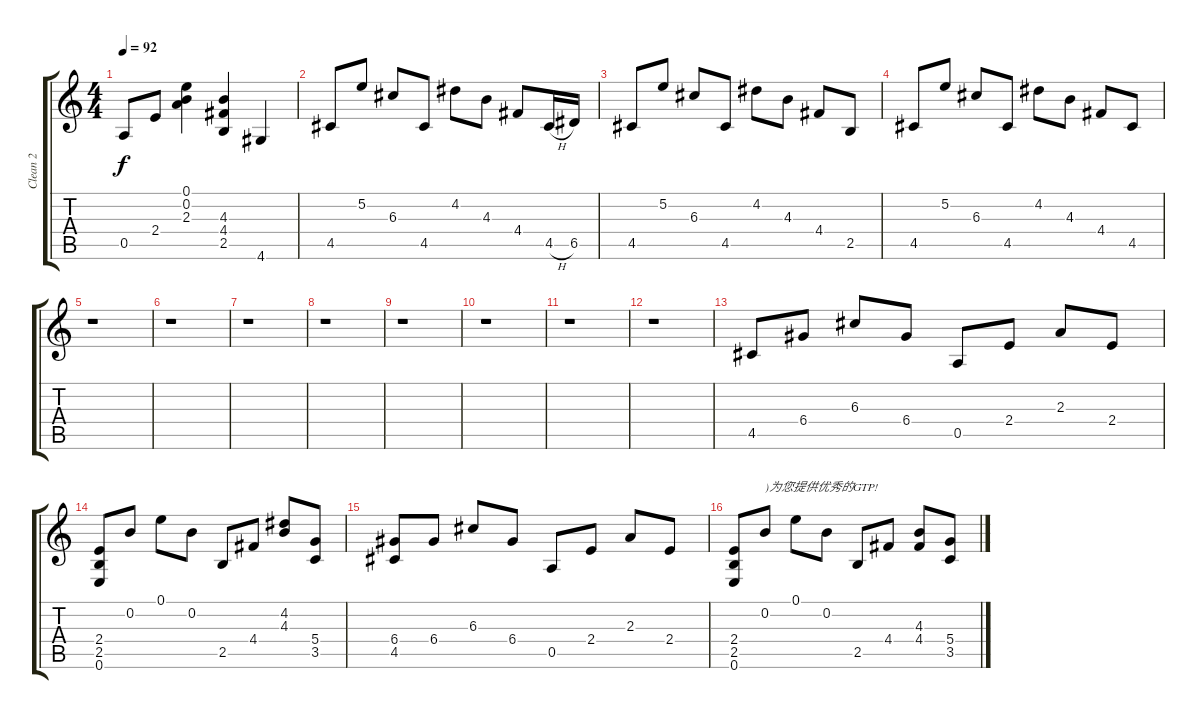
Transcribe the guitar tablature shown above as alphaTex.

\track ("Clean 2" "Clean 2") {instrument acousticguitarsteel}
\staff {score tabs}
\tuning (E4 B3 G3 D3 A2 E2) {hide}
\ts (4 4)
\tempo 92
\clef g2
\ks c
0.5.8{dy f} 2.4.8 (0.1 0.2 2.3).4 (4.3 4.4 2.5).4 4.6.4 |
4.5.8 5.2.8 6.3.8 4.5.8 4.2.8 4.3.8 4.4.8 4.5{h}.16 6.5.16 |
4.5.8 5.2.8 6.3.8 4.5.8 4.2.8 4.3.8 4.4.8 2.5.8 |
4.5.8 5.2.8 6.3.8 4.5.8 4.2.8 4.3.8 4.4.8 4.5.8 |
r.1 |
r.1 |
r.1 |
r.1 |
r.1 |
r.1 |
r.1 |
r.1 |
4.5.8 6.4.8 6.3.8 6.4.8 0.5.8 2.4.8 2.3.8 2.4.8 |
(2.4 2.5 0.6).8 0.2.8 0.1.8 0.2.8 2.5.8 4.4.8 (4.2 4.3).8 (5.4 3.5).8 |
(6.4 4.5).8 6.4.8 6.3.8 6.4.8 0.5.8 2.4.8 2.3.8 2.4.8 |
(2.4 2.5 0.6).8 0.2.8{txt ")为您提供优秀的GTP!"} 0.1.8 0.2.8 2.5.8 4.4.8 (4.3 4.4).8 (5.4 3.5).8
